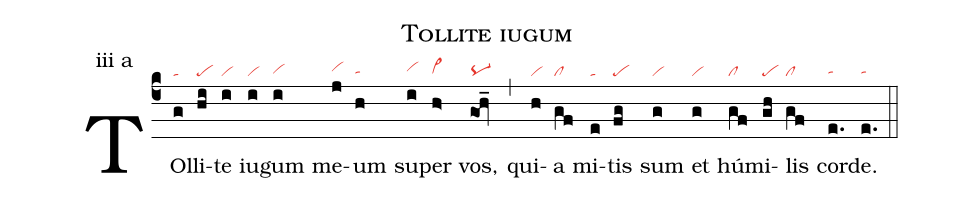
name: Tollite iugum;
annotation: iii a;
mode: 3;
nabc-lines: 1;
%%
(c4)
TOl(g|ta)li(hi|pe)te(i|vi) iu(i|vi)gum(i|vihg) me(j|vihh)um(h|tahg) su(i|vihh)per(h>|vi>hg) vos,(gOh_|pq-) (,)
qui(h|vi)a(gf|cl) mi(e|ta)tis(fg|pe) sum(g|vi) et(g|vi) hú(gf|cl)mi(gh|pe)lis(gf|cl) cor(e.|tahg)de.(e.|tahg) (::)
